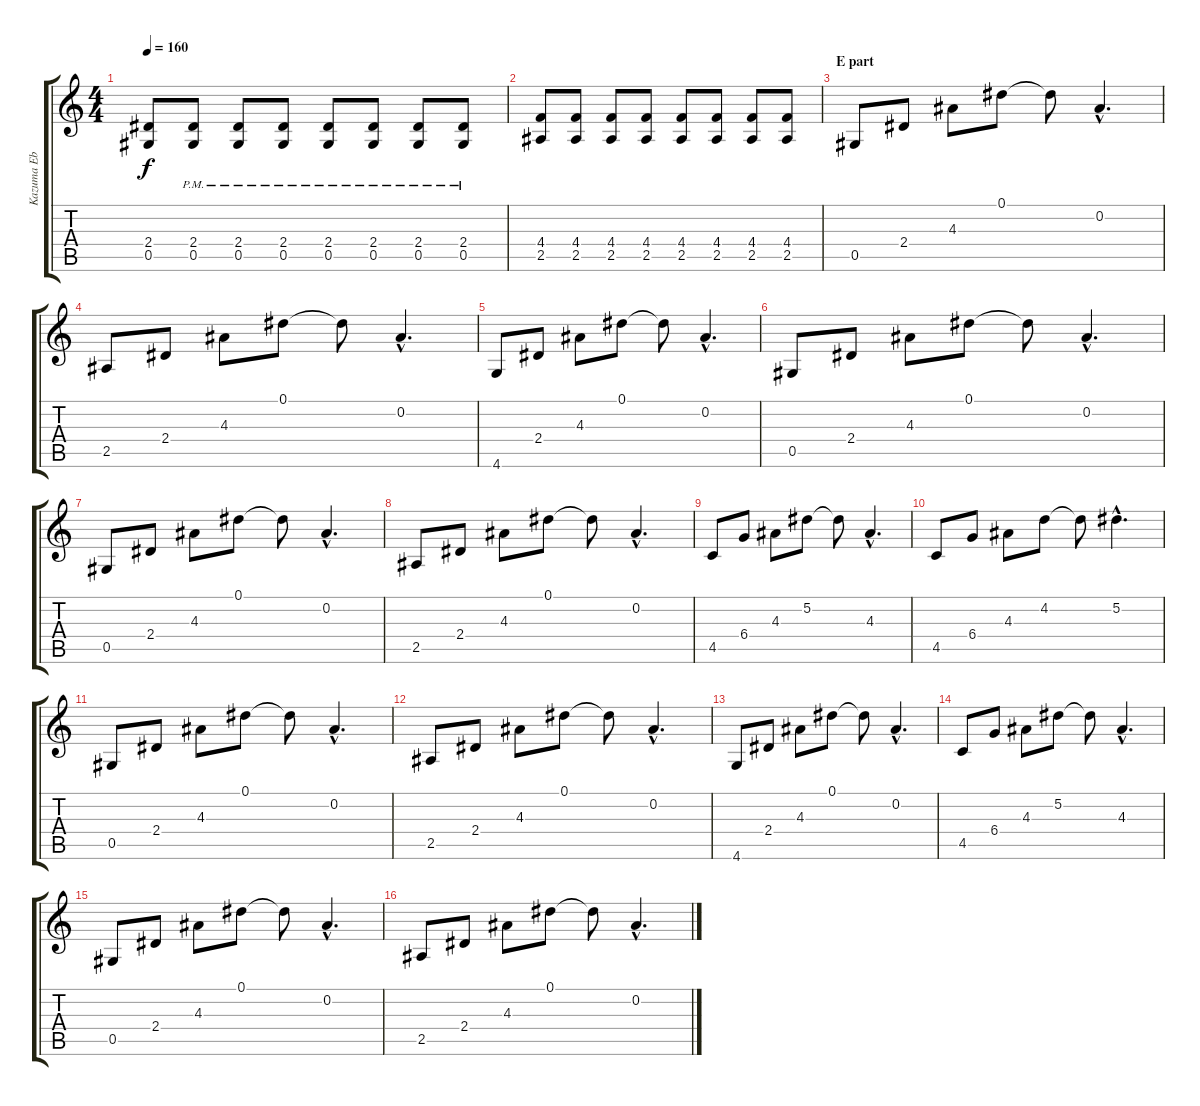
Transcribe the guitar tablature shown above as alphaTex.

\track ("Kazuma Eb" "Kazuma Eb") {instrument distortionguitar}
\staff {score tabs}
\tuning (Eb4 Bb3 Gb3 Db3 Ab2 Eb2) {hide}
\ts (4 4)
\tempo 160
\clef g2
\ks c
(2.4 0.5).8{dy f} (2.4{pm} 0.5{pm}).8 (2.4{pm} 0.5{pm}).8 (2.4{pm} 0.5{pm}).8 (2.4{pm} 0.5{pm}).8 (2.4{pm} 0.5{pm}).8 (2.4{pm} 0.5{pm}).8 (2.4{pm} 0.5{pm}).8 |
(4.4 2.5).8 (4.4 2.5).8 (4.4 2.5).8 (4.4 2.5).8 (4.4 2.5).8 (4.4 2.5).8 (4.4 2.5).8 (4.4 2.5).8 |
\section ("" "E part")
0.5.8{instrument electricguitarclean} 2.4.8 4.3.8 0.1.8 0.1{t}.8 0.2{hac}.4{d} |
2.5.8 2.4.8 4.3.8 0.1.8 0.1{t}.8 0.2{hac}.4{d} |
4.6.8 2.4.8 4.3.8 0.1.8 0.1{t}.8 0.2{hac}.4{d} |
0.5.8 2.4.8 4.3.8 0.1.8 0.1{t}.8 0.2{hac}.4{d} |
0.5.8 2.4.8 4.3.8 0.1.8 0.1{t}.8 0.2{hac}.4{d} |
2.5.8 2.4.8 4.3.8 0.1.8 0.1{t}.8 0.2{hac}.4{d} |
4.5.8 6.4.8 4.3.8 5.2.8 5.2{t}.8 4.3{hac}.4{d} |
4.5.8 6.4.8 4.3.8 4.2.8 4.2{t}.8 5.2{hac}.4{d} |
0.5.8 2.4.8 4.3.8 0.1.8 0.1{t}.8 0.2{hac}.4{d} |
2.5.8 2.4.8 4.3.8 0.1.8 0.1{t}.8 0.2{hac}.4{d} |
4.6.8 2.4.8 4.3.8 0.1.8 0.1{t}.8 0.2{hac}.4{d} |
4.5.8 6.4.8 4.3.8 5.2.8 5.2{t}.8 4.3{hac}.4{d} |
0.5.8 2.4.8 4.3.8 0.1.8 0.1{t}.8 0.2{hac}.4{d} |
2.5.8 2.4.8 4.3.8 0.1.8 0.1{t}.8 0.2{hac}.4{d}
